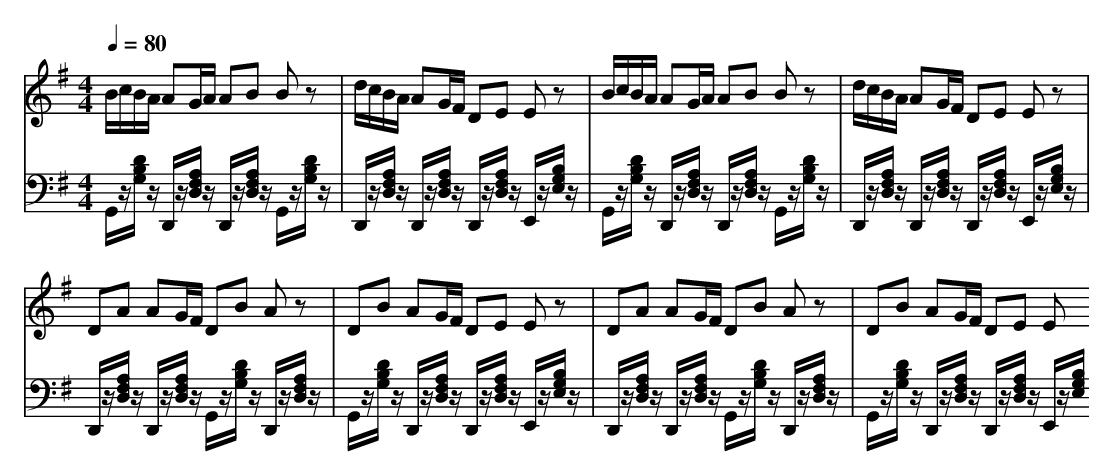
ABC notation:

X:1
T:
M: 4/4
L: 1/8
Q:1/4=80
K:G % 1 sharps
V:1
B/2c/2B/2A/2 AG/2A/2 AB Bz|d/2c/2B/2A/2 AG/2F/2 DE Ez|B/2c/2B/2A/2 AG/2A/2 AB Bz|d/2c/2B/2A/2 AG/2F/2 DE Ez|
DA AG/2F/2 DB Az|DB AG/2F/2 DE Ez|DA AG/2F/2 DB Az|DB AG/2F/2 DE E
V:2
G,,/2z/2[D/2B,/2G,/2]z/2 D,,/2z/2[A,/2F,/2D,/2]z/2 D,,/2z/2[A,/2F,/2D,/2]z/2 G,,/2z/2[D/2B,/2G,/2]z/2|D,,/2z/2[A,/2F,/2D,/2]z/2 D,,/2z/2[A,/2F,/2D,/2]z/2 D,,/2z/2[A,/2F,/2D,/2]z/2 E,,/2z/2[B,/2G,/2E,/2]z/2|G,,/2z/2[D/2B,/2G,/2]z/2 D,,/2z/2[A,/2F,/2D,/2]z/2 D,,/2z/2[A,/2F,/2D,/2]z/2 G,,/2z/2[D/2B,/2G,/2]z/2|D,,/2z/2[A,/2F,/2D,/2]z/2 D,,/2z/2[A,/2F,/2D,/2]z/2 D,,/2z/2[A,/2F,/2D,/2]z/2 E,,/2z/2[B,/2G,/2E,/2]z/2|
D,,/2z/2[A,/2F,/2D,/2]z/2 D,,/2z/2[A,/2F,/2D,/2]z/2 G,,/2z/2[D/2B,/2G,/2]z/2 D,,/2z/2[A,/2F,/2D,/2]z/2|G,,/2z/2[D/2B,/2G,/2]z/2 D,,/2z/2[A,/2F,/2D,/2]z/2 D,,/2z/2[A,/2F,/2D,/2]z/2 E,,/2z/2[B,/2G,/2E,/2]z/2|D,,/2z/2[A,/2F,/2D,/2]z/2 D,,/2z/2[A,/2F,/2D,/2]z/2 G,,/2z/2[D/2B,/2G,/2]z/2 D,,/2z/2[A,/2F,/2D,/2]z/2|G,,/2z/2[D/2B,/2G,/2]z/2 D,,/2z/2[A,/2F,/2D,/2]z/2 D,,/2z/2[A,/2F,/2D,/2]z/2 E,,/2z/2[B,/2G,/2E,/2]
